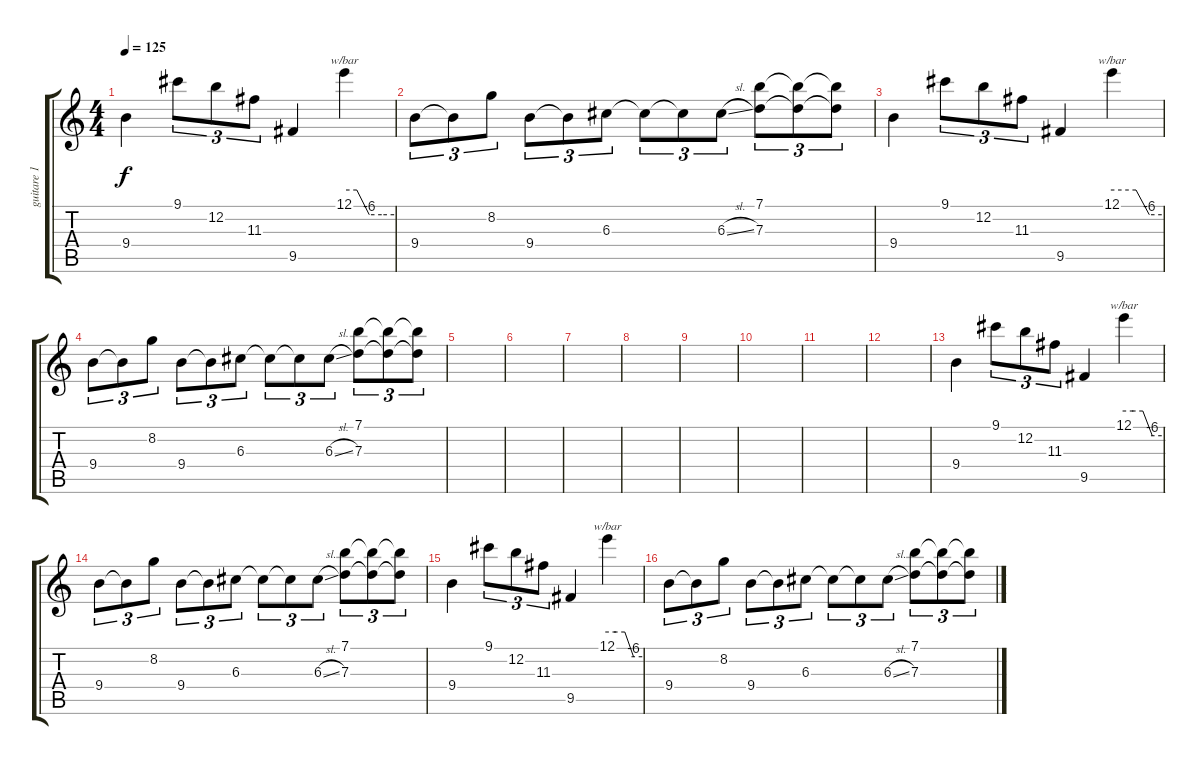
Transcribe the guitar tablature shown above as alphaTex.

\track ("guitare 1" "guitare 1") {instrument electricguitarclean}
\staff {score tabs}
\tuning (E4 B3 G3 D3 A2 E2) {hide}
\ts (4 4)
\tempo 125
\clef g2
\ks c
9.4.4{dy f} 9.1.8{tu (3 2)} 12.2.8{tu (3 2)} 11.3.8{tu (3 2)} 9.5.4 12.1.4{tbe (custom default 0 0 15 0 30 -24 45 -24 60 -24)} |
9.4.8{tu (3 2)} 9.4{t}.8{tu (3 2)} 8.2.8{tu (3 2)} 9.4.8{tu (3 2)} 9.4{t}.8{tu (3 2)} 6.3.8{tu (3 2)} 6.3{t}.8{tu (3 2)} 6.3{t}.8{tu (3 2)} 6.3{sl}.8{tu (3 2)} (7.1 7.3).8{tu (3 2)} (7.1{t} 7.3{t}).8{tu (3 2)} (7.1{t} 7.3{t}).8{tu (3 2)} |
9.4.4 9.1.8{tu (3 2)} 12.2.8{tu (3 2)} 11.3.8{tu (3 2)} 9.5.4 12.1.4{tbe (custom default 0 0 29 0 45 -24 60 -24)} |
9.4.8{tu (3 2)} 9.4{t}.8{tu (3 2)} 8.2.8{tu (3 2)} 9.4.8{tu (3 2)} 9.4{t}.8{tu (3 2)} 6.3.8{tu (3 2)} 6.3{t}.8{tu (3 2)} 6.3{t}.8{tu (3 2)} 6.3{sl}.8{tu (3 2)} (7.1 7.3).8{tu (3 2)} (7.1{t} 7.3{t}).8{tu (3 2)} (7.1{t} 7.3{t}).8{tu (3 2)} |
|
|
|
|
|
|
|
|
9.4.4 9.1.8{tu (3 2)} 12.2.8{tu (3 2)} 11.3.8{tu (3 2)} 9.5.4 12.1.4{tbe (custom default 0 0 15 0 30 0 45 -24 60 -24)} |
9.4.8{tu (3 2)} 9.4{t}.8{tu (3 2)} 8.2.8{tu (3 2)} 9.4.8{tu (3 2)} 9.4{t}.8{tu (3 2)} 6.3.8{tu (3 2)} 6.3{t}.8{tu (3 2)} 6.3{t}.8{tu (3 2)} 6.3{sl}.8{tu (3 2)} (7.1 7.3).8{tu (3 2)} (7.1{t} 7.3{t}).8{tu (3 2)} (7.1{t} 7.3{t}).8{tu (3 2)} |
9.4.4 9.1.8{tu (3 2)} 12.2.8{tu (3 2)} 11.3.8{tu (3 2)} 9.5.4 12.1.4{tbe (custom default 0 0 15 0 30 0 45 -24 60 -24)} |
9.4.8{tu (3 2)} 9.4{t}.8{tu (3 2)} 8.2.8{tu (3 2)} 9.4.8{tu (3 2)} 9.4{t}.8{tu (3 2)} 6.3.8{tu (3 2)} 6.3{t}.8{tu (3 2)} 6.3{t}.8{tu (3 2)} 6.3{sl}.8{tu (3 2)} (7.1 7.3).8{tu (3 2)} (7.1{t} 7.3{t}).8{tu (3 2)} (7.1{t} 7.3{t}).8{tu (3 2)}
